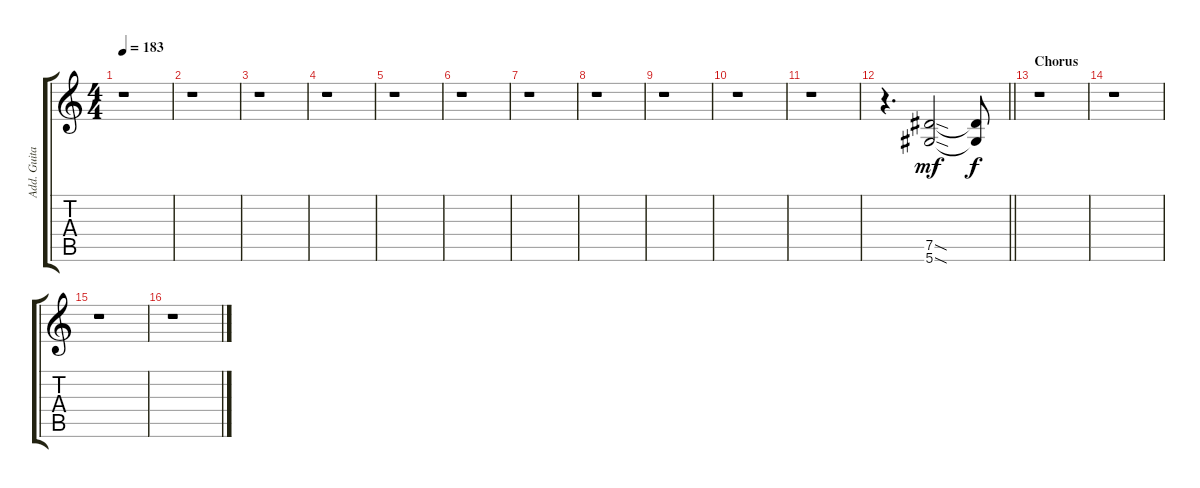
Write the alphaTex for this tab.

\track ("Add. Guitar" "Add. Guita") {instrument distortionguitar}
\staff {score tabs}
\tuning (Eb4 Bb3 Gb3 Db3 Ab2 Eb2) {hide}
\ts (4 4)
\tempo 183
\clef g2
\ks c
r.1{dy f} |
r.1 |
r.1 |
r.1 |
r.1 |
r.1 |
r.1 |
r.1 |
r.1 |
r.1 |
r.1 |
\barLineRight lightlight
r.4{d} (7.5{sod} 5.6{sod}).2{dy mf} (7.5{t} 5.6{t}).8{dy f} |
\section ("" "Chorus")
r.1 |
r.1 |
r.1 |
r.1
